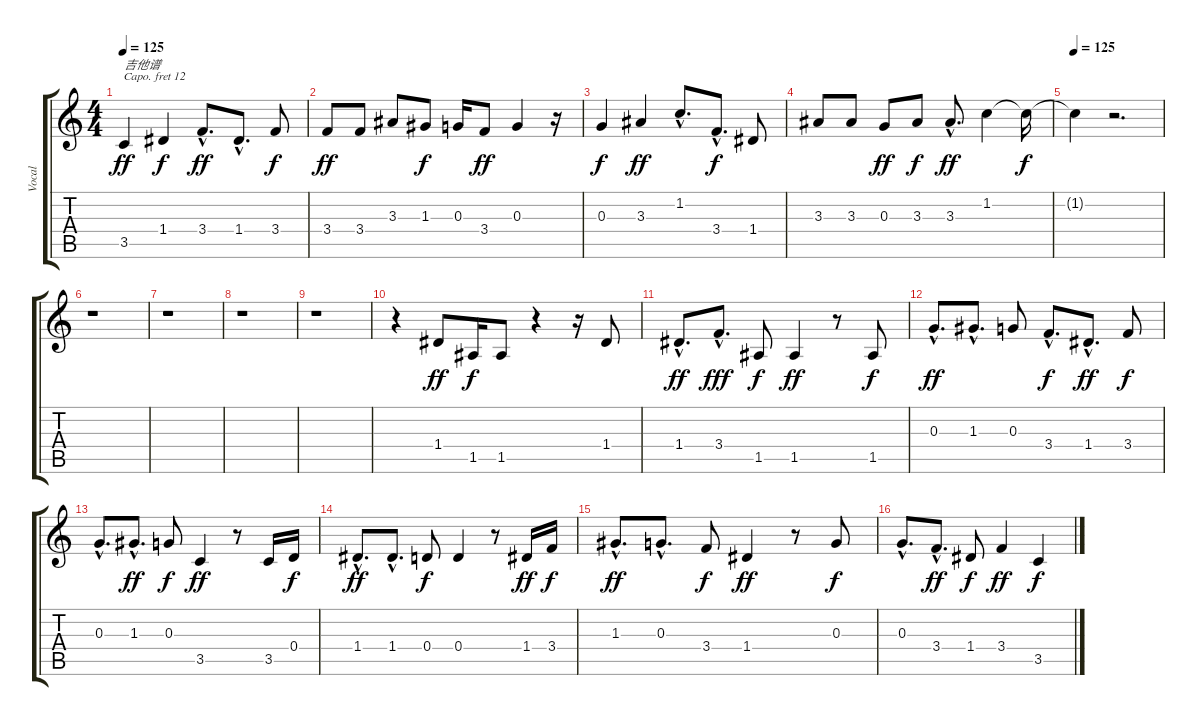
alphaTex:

\track ("Vocal" "Vocal") {instrument baritonesax}
\staff {score tabs}
\capo 12
\tuning (E4 B3 G3 D3 A2 E2) {hide}
\ts (4 4)
\tempo 125
\tempo 135
\tempo 125
\clef g2
\ks c
3.5.4{txt "吉他谱" dy ff instrument baritonesax} 1.4.4{dy f} 3.4{hac}.8{d dy ff} 1.4{hac}.8{d} 3.4.8{dy f} |
3.4.8{dy ff} 3.4.8 3.3.8 1.3.8{dy f} 0.3.16 3.4.8{dy ff} 0.3.4 r.16 |
0.3.4{dy f} 3.3.4{dy ff} 1.2{hac}.8{d} 3.4{hac}.8{d dy f} 1.4.8 |
3.3.8 3.3.8 0.3.8{dy ff} 3.3.8{dy f} 3.3{hac}.8{d dy ff} 1.2.4 1.2{t}.16{dy f} |
\tempo 125
1.2{t}.4 r.2{d} |
r.1 |
r.1 |
r.1 |
r.1 |
r.4 1.4.8{dy ff} 1.5.16{dy f} 1.5.8 r.4 r.16 1.4.8 |
1.4{hac}.8{d dy ff} 3.4{hac}.8{d dy fff} 1.5.8{dy f} 1.5.4{dy ff} r.8 1.5.8{dy f} |
0.3{hac}.8{d dy ff} 1.3{hac}.8{d} 0.3.8 3.4{hac}.8{d dy f} 1.4{hac}.8{d dy ff} 3.4.8{dy f} |
0.3{hac}.8{d} 1.3{hac}.8{d dy ff} 0.3.8{dy f} 3.5.4{dy ff} r.8 3.5.16 0.4.16{dy f} |
1.4{hac}.8{d dy ff} 1.4{hac}.8{d} 0.4.8{dy f} 0.4.4 r.8 1.4.16{dy ff} 3.4.16{dy f} |
1.3{hac}.8{d dy ff} 0.3{hac}.8{d} 3.4.8{dy f} 1.4.4{dy ff} r.8 0.3.8{dy f} |
0.3{hac}.8{d} 3.4{hac}.8{d dy ff} 1.4.8{dy f} 3.4.4{dy ff} 3.5.4{dy f}
